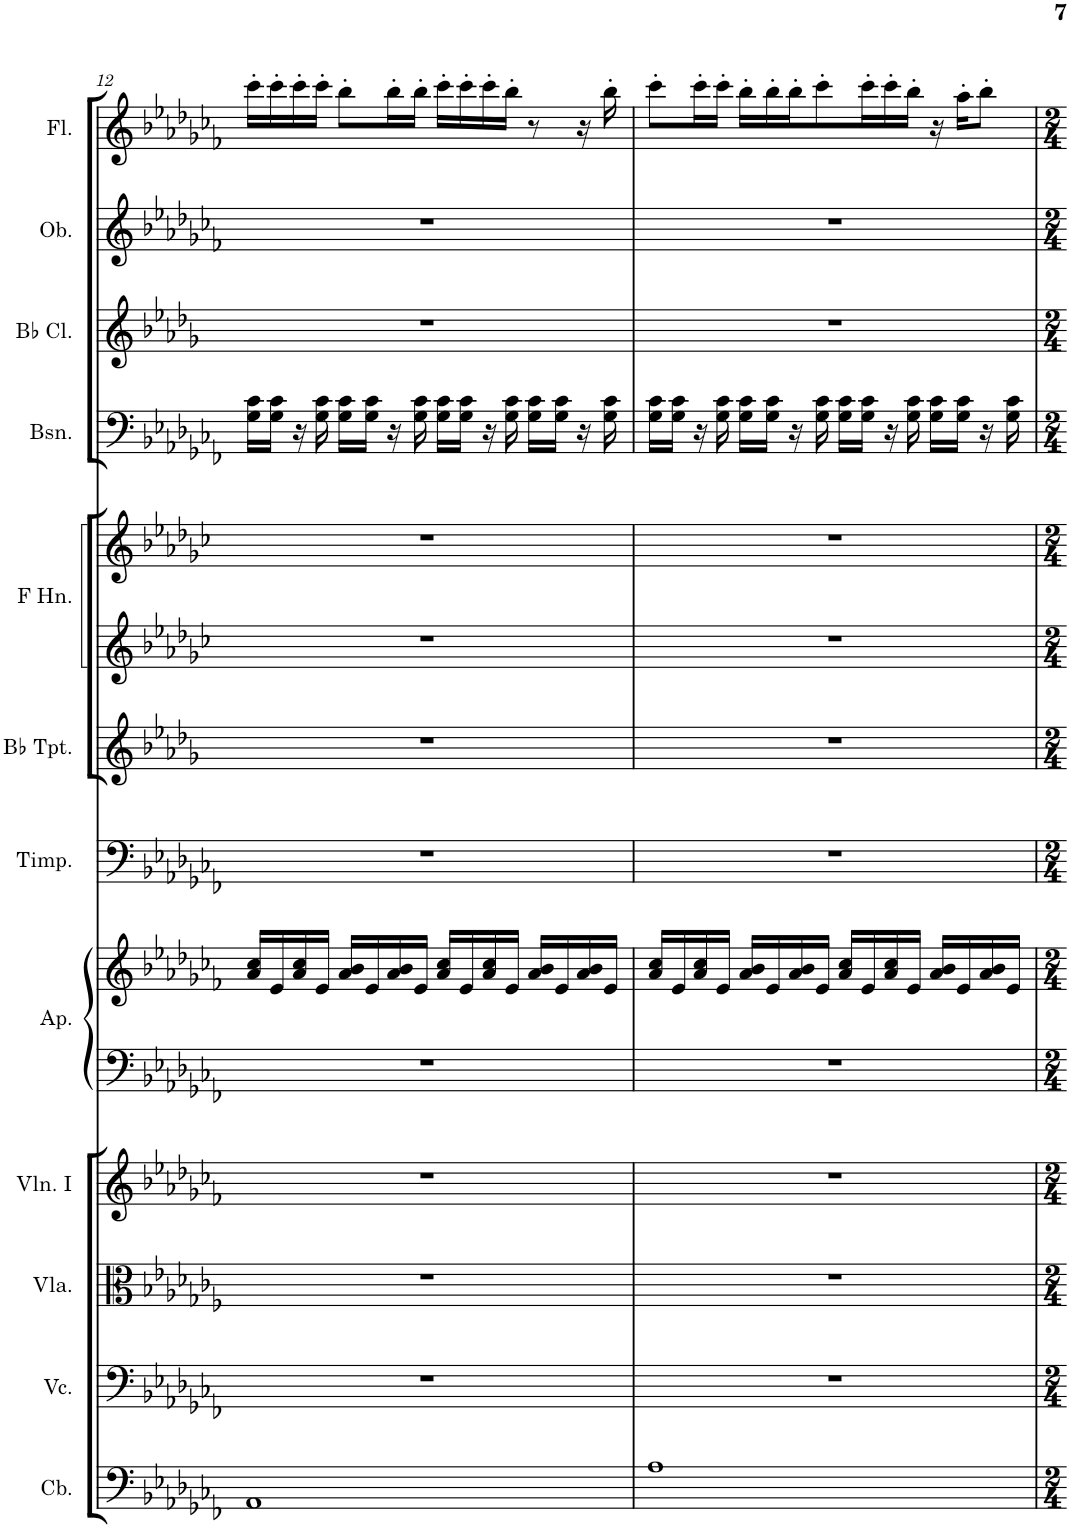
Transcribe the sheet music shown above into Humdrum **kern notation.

**kern	**kern	**kern	**kern	**kern	**kern	**kern	**kern	**kern	**kern	**kern	**kern	**kern	**kern
*part12	*part11	*part10	*part9	*part8	*part8	*part7	*part6	*part5	*part5	*part4	*part3	*part2	*part1
*staff14	*staff13	*staff12	*staff11	*staff10	*staff9	*staff8	*staff7	*staff6	*staff5	*staff4	*staff3	*staff2	*staff1
*I"Contrabasses	*I"Violoncellos	*I"Violas	*I"Violins I	*I"Арфа	*	*I"Timpani	*I"Trumpets in Bb	*I"Horns in F	*	*I"Bassoons	*I"Clarinets in Bb	*I"Oboes	*I"Flutes
*I'Cb.	*I'Vc.	*I'Vla.	*I'Vln. I	*	*	*I'Timp.	*	*	*	*I'Bsn.	*	*I'Ob.	*I'Fl.
!!LO:PB:g=z
*clefF4	*clefF4	*clefC3	*clefG2	*clefF4	*clefG2	*clefF4	*clefG2	*clefG2	*clefG2	*clefF4	*clefG2	*clefG2	*clefG2
*Trd7c12	*	*	*	*	*	*	*Trd1c2	*Trd4c7	*Trd4c7	*	*Trd1c2	*	*
*k[b-e-a-d-g-c-f-]	*k[b-e-a-d-g-c-f-]	*k[b-e-a-d-g-c-f-]	*k[b-e-a-d-g-c-f-]	*k[b-e-a-d-g-c-f-]	*k[b-e-a-d-g-c-f-]	*k[b-e-a-d-g-c-f-]	*k[b-e-a-d-g-]	*k[b-e-a-d-g-c-]	*k[b-e-a-d-g-c-]	*k[b-e-a-d-g-c-f-]	*k[b-e-a-d-g-]	*k[b-e-a-d-g-c-f-]	*k[b-e-a-d-g-c-f-]
*M4/4	*M4/4	*M4/4	*M4/4	*M4/4	*M4/4	*M4/4	*M4/4	*M4/4	*M4/4	*M4/4	*M4/4	*M4/4	*M4/4
=12	=12	=12	=12	=12	=12	=12	=12	=12	=12	=12	=12	=12	=12
1AA-	1r	1r	1r	1r	16a-/ 16cc-/LL	1r	1r	1r	1r	16G-\ 16c-\LL	1r	1r	16ccc-'\LL
.	.	.	.	.	16e-/	.	.	.	.	16G-\ 16c-\JJ	.	.	16ccc-'\
.	.	.	.	.	16a-/ 16cc-/	.	.	.	.	16r	.	.	16ccc-'\
.	.	.	.	.	16e-/JJ	.	.	.	.	16G-\ 16c-\	.	.	16ccc-'\JJ
.	.	.	.	.	16a-/ 16b-/LL	.	.	.	.	16G-\ 16c-\LL	.	.	8bb-'\L
.	.	.	.	.	16e-/	.	.	.	.	16G-\ 16c-\JJ	.	.	.
.	.	.	.	.	16a-/ 16b-/	.	.	.	.	16r	.	.	16bb-'\L
.	.	.	.	.	16e-/JJ	.	.	.	.	16G-\ 16c-\	.	.	16bb-'\JJ
.	.	.	.	.	16a-/ 16cc-/LL	.	.	.	.	16G-\ 16c-\LL	.	.	16ccc-'\LL
.	.	.	.	.	16e-/	.	.	.	.	16G-\ 16c-\JJ	.	.	16ccc-'\
.	.	.	.	.	16a-/ 16cc-/	.	.	.	.	16r	.	.	16ccc-'\
.	.	.	.	.	16e-/JJ	.	.	.	.	16G-\ 16c-\	.	.	16bb-'\JJ
.	.	.	.	.	16a-/ 16b-/LL	.	.	.	.	16G-\ 16c-\LL	.	.	8r
.	.	.	.	.	16e-/	.	.	.	.	16G-\ 16c-\JJ	.	.	.
.	.	.	.	.	16a-/ 16b-/	.	.	.	.	16r	.	.	16r
.	.	.	.	.	16e-/JJ	.	.	.	.	16G-\ 16c-\	.	.	16bb-'\
=13	=13	=13	=13	=13	=13	=13	=13	=13	=13	=13	=13	=13	=13
1A-	1r	1r	1r	1r	16a-/ 16cc-/LL	1r	1r	1r	1r	16G-\ 16c-\LL	1r	1r	8ccc-'\L
.	.	.	.	.	16e-/	.	.	.	.	16G-\ 16c-\JJ	.	.	.
.	.	.	.	.	16a-/ 16cc-/	.	.	.	.	16r	.	.	16ccc-'\L
.	.	.	.	.	16e-/JJ	.	.	.	.	16G-\ 16c-\	.	.	16ccc-'\JJ
.	.	.	.	.	16a-/ 16b-/LL	.	.	.	.	16G-\ 16c-\LL	.	.	16bb-'\LL
.	.	.	.	.	16e-/	.	.	.	.	16G-\ 16c-\JJ	.	.	16bb-'\
.	.	.	.	.	16a-/ 16b-/	.	.	.	.	16r	.	.	16bb-'\J
.	.	.	.	.	16e-/JJ	.	.	.	.	16G-\ 16c-\	.	.	8ccc-'\
.	.	.	.	.	16a-/ 16cc-/LL	.	.	.	.	16G-\ 16c-\LL	.	.	.
.	.	.	.	.	16e-/	.	.	.	.	16G-\ 16c-\JJ	.	.	16ccc-'\L
.	.	.	.	.	16a-/ 16cc-/	.	.	.	.	16r	.	.	16ccc-'\
.	.	.	.	.	16e-/JJ	.	.	.	.	16G-\ 16c-\	.	.	16bb-'\JJ
.	.	.	.	.	16a-/ 16b-/LL	.	.	.	.	16G-\ 16c-\LL	.	.	16r
.	.	.	.	.	16e-/	.	.	.	.	16G-\ 16c-\JJ	.	.	16aa-'\KL
.	.	.	.	.	16a-/ 16b-/	.	.	.	.	16r	.	.	8bb-'\J
.	.	.	.	.	16e-/JJ	.	.	.	.	16G-\ 16c-\	.	.	.
=	=	=	=	=	=	=	=	=	=	=	=	=	=
*-	*-	*-	*-	*-	*-	*-	*-	*-	*-	*-	*-	*-	*-
